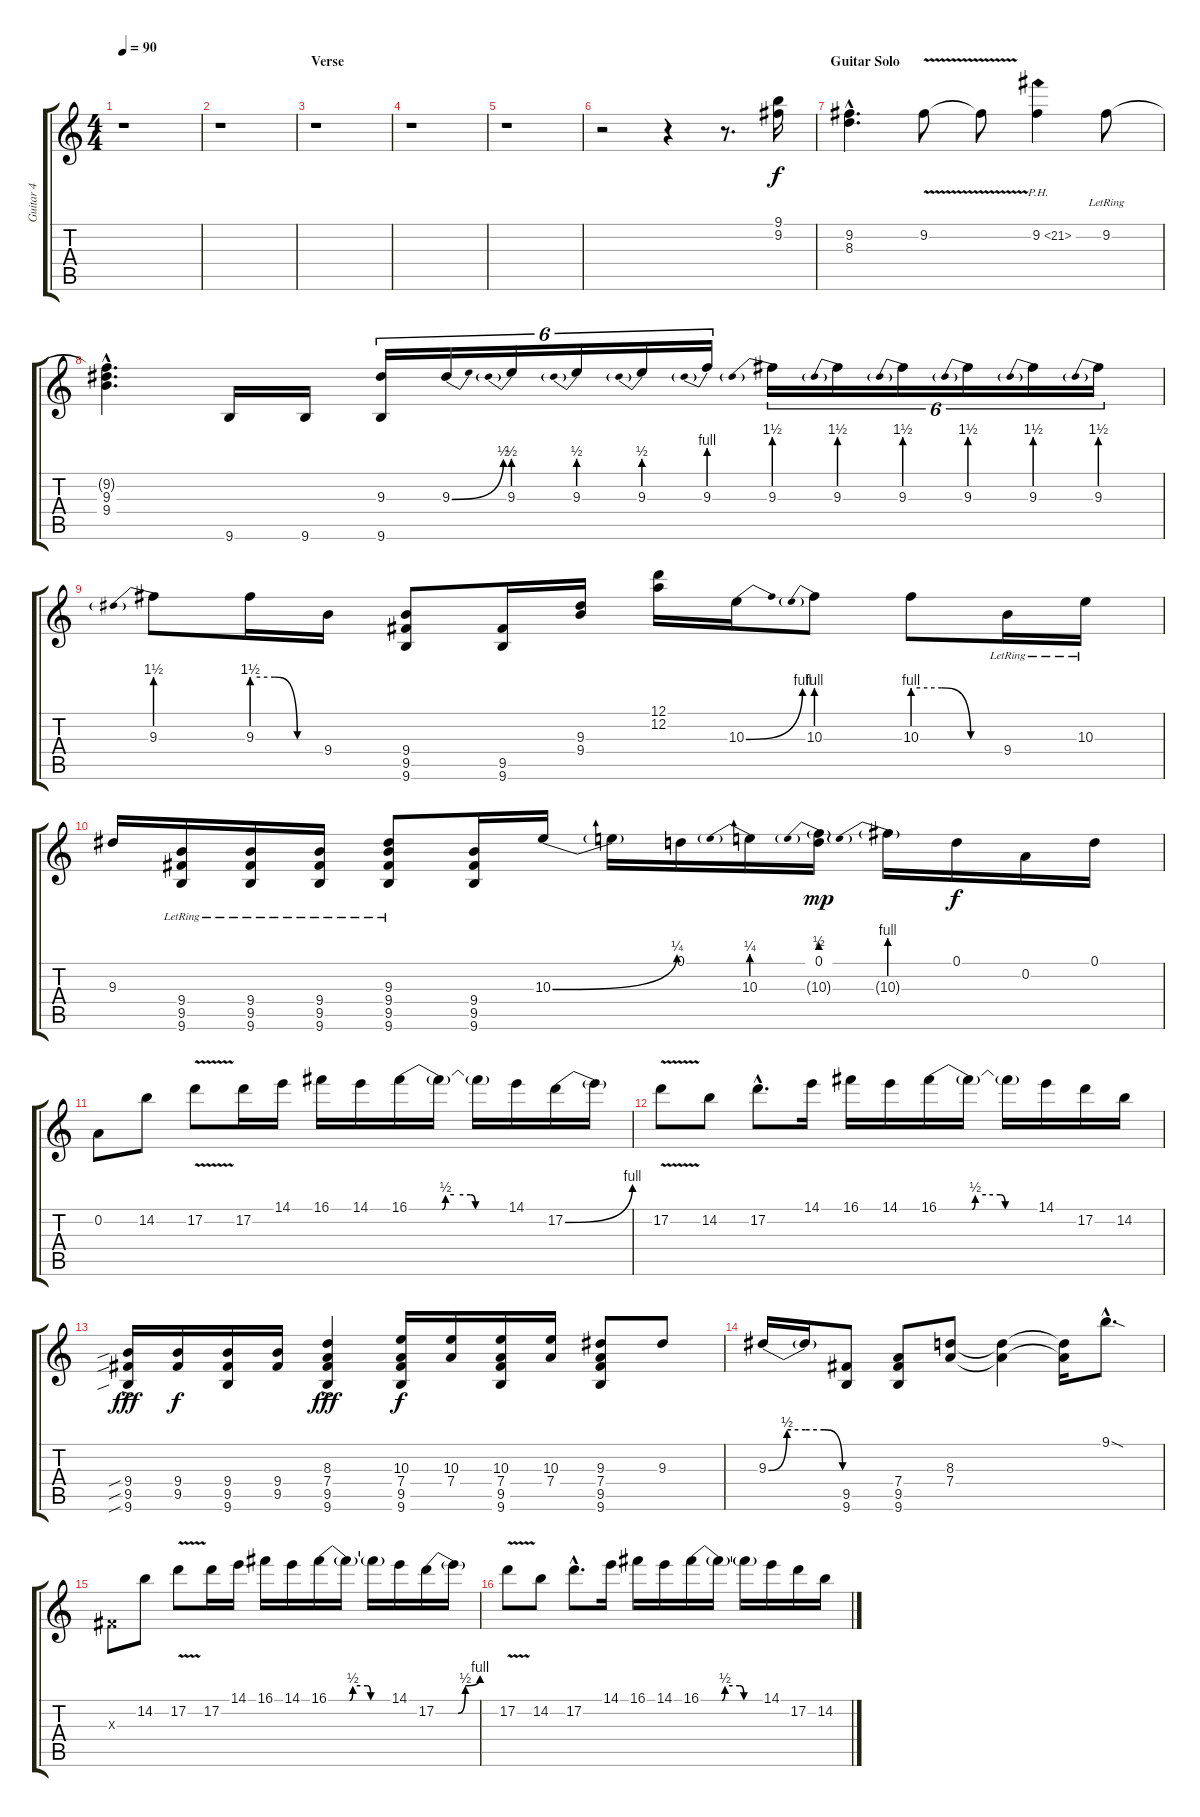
\track ("Guitar 4" "Guitar 4") {instrument overdrivenguitar}
\staff {score tabs}
\tuning (D4 A3 Gb3 D3 A2 D2) {hide}
\ts (4 4)
\tempo 90
\clef g2
\ks c
r.1{dy f} |
r.1 |
\section ("" "Verse")
r.1 |
r.1 |
r.1 |
r.2 r.4 r.8{d} (9.1 9.2).16 |
\section ("" "Guitar Solo")
(9.2{hac} 8.3{hac}).4{d} 9.2{v}.8 9.2{t}.8 9.2{ph 12}.4 9.2{lr}.8 |
(9.2{hac t} 9.3{hac} 9.4{hac}).4{d} 9.6.16 9.6.16 (9.3 9.6).16{tu (6 4)} 9.3{be (bend 0 0 60 2)}.16{tu (6 4)} 9.3{be (prebend 0 2 60 2)}.16{tu (6 4)} 9.3{be (prebend 0 2 60 2)}.16{tu (6 4)} 9.3{be (prebend 0 2 60 2)}.16{tu (6 4)} 9.3{be (prebend 0 4 60 4)}.16{tu (6 4)} 9.3{be (prebend 0 6 60 6)}.16{tu (6 4)} 9.3{be (prebend 0 6 60 6)}.16{tu (6 4)} 9.3{be (prebend 0 6 60 6)}.16{tu (6 4)} 9.3{be (prebend 0 6 60 6)}.16{tu (6 4)} 9.3{be (prebend 0 6 60 6)}.16{tu (6 4)} 9.3{be (prebend 0 6 60 6)}.16{tu (6 4)} |
9.3{be (prebend 0 6 60 6)}.8 9.3{be (custom 0 6 20 6 40 0 60 0)}.16 9.4.16 (9.4 9.5 9.6).8 (9.5 9.6).16 (9.3 9.4).16 (12.1 12.2).16 10.3{be (bend 0 0 60 4)}.16 10.3{be (prebend 0 4 60 4)}.8 10.3{be (custom 0 4 20 4 40 0 60 0)}.8 9.4{lr}.16 10.3{lr}.16 |
9.3.16 (9.4{lr} 9.5{lr} 9.6{lr}).16 (9.4{lr} 9.5{lr} 9.6{lr}).16 (9.4{lr} 9.5{lr} 9.6{lr}).16 (9.3{lr} 9.4{lr} 9.5 9.6).8 (9.4 9.5 9.6).16 10.3{be (bend 0 0 60 1)}.16 10.3{t}.16 0.1.16 10.3{be (prebend 0 1 60 1)}.16 (0.1 10.3{be (prebend 0 2 60 2) g}).16{dy mp} 10.3{be (prebend 0 4 60 4) g}.16 0.1.16{dy f} 0.2.16 0.1.16 |
0.2.8 14.2.8 17.2{v}.8 17.2.16 14.1.16 16.1.16 14.1.16 16.1{be (custom 0 0 20 0 22 2 27 2 37 2 40 0 60 0)}.16 16.1{t}.16 16.1{t}.16 14.1.16 17.2{be (bend 0 0 60 4)}.16 17.2{t}.16 |
17.2{v}.8 14.2.8 17.2{hac}.8{d} 14.1.16 16.1.16 14.1.16 16.1{be (custom 0 0 20 0 22 2 37 2 40 0 60 0)}.16 16.1{t}.16 16.1{t}.16 14.1.16 17.2.16 14.2.16 |
(9.4{sib ac} 9.5{sib ac} 9.6{sib ac}).16{dy fff} (9.4 9.5).16{dy f} (9.4 9.5 9.6).16 (9.4 9.5).16 (8.3{ac} 7.4{ac} 9.5{ac} 9.6{ac}).4{dy fff} (10.3 7.4 9.5 9.6).16{dy f} (10.3 7.4).16 (10.3 7.4 9.5 9.6).16 (10.3 7.4).16 (9.3 7.4 9.5 9.6).8 9.3.8 |
9.3{be (custom 0 0 15 2 30 2 45 2 60 0)}.16 9.3{t}.16 (9.5 9.6).8 (7.4 9.5 9.6).8 (8.3 7.4).8 (8.3{t} 7.4{t}).4 (8.3{t} 7.4{t}).16 9.1{sod hac}.8{d} |
0.3{x}.8 14.2.8 17.2{v}.8 17.2.16 14.1.16 16.1.16 14.1.16 16.1{be (custom 0 0 20 0 23 2 37 2 40 0 60 0)}.16 16.1{t}.16 16.1{t}.16 14.1.16 17.2{be (custom 0 0 30 0 40 2 60 4)}.16 17.2{t}.16 |
17.2{v}.8 14.2.8 17.2{hac}.8{d} 14.1.16 16.1.16 14.1.16 16.1{be (custom 0 0 20 0 23 2 37 2 41 0 60 0)}.16 16.1{t}.16 16.1{t}.16 14.1.16 17.2.16 14.2.16
